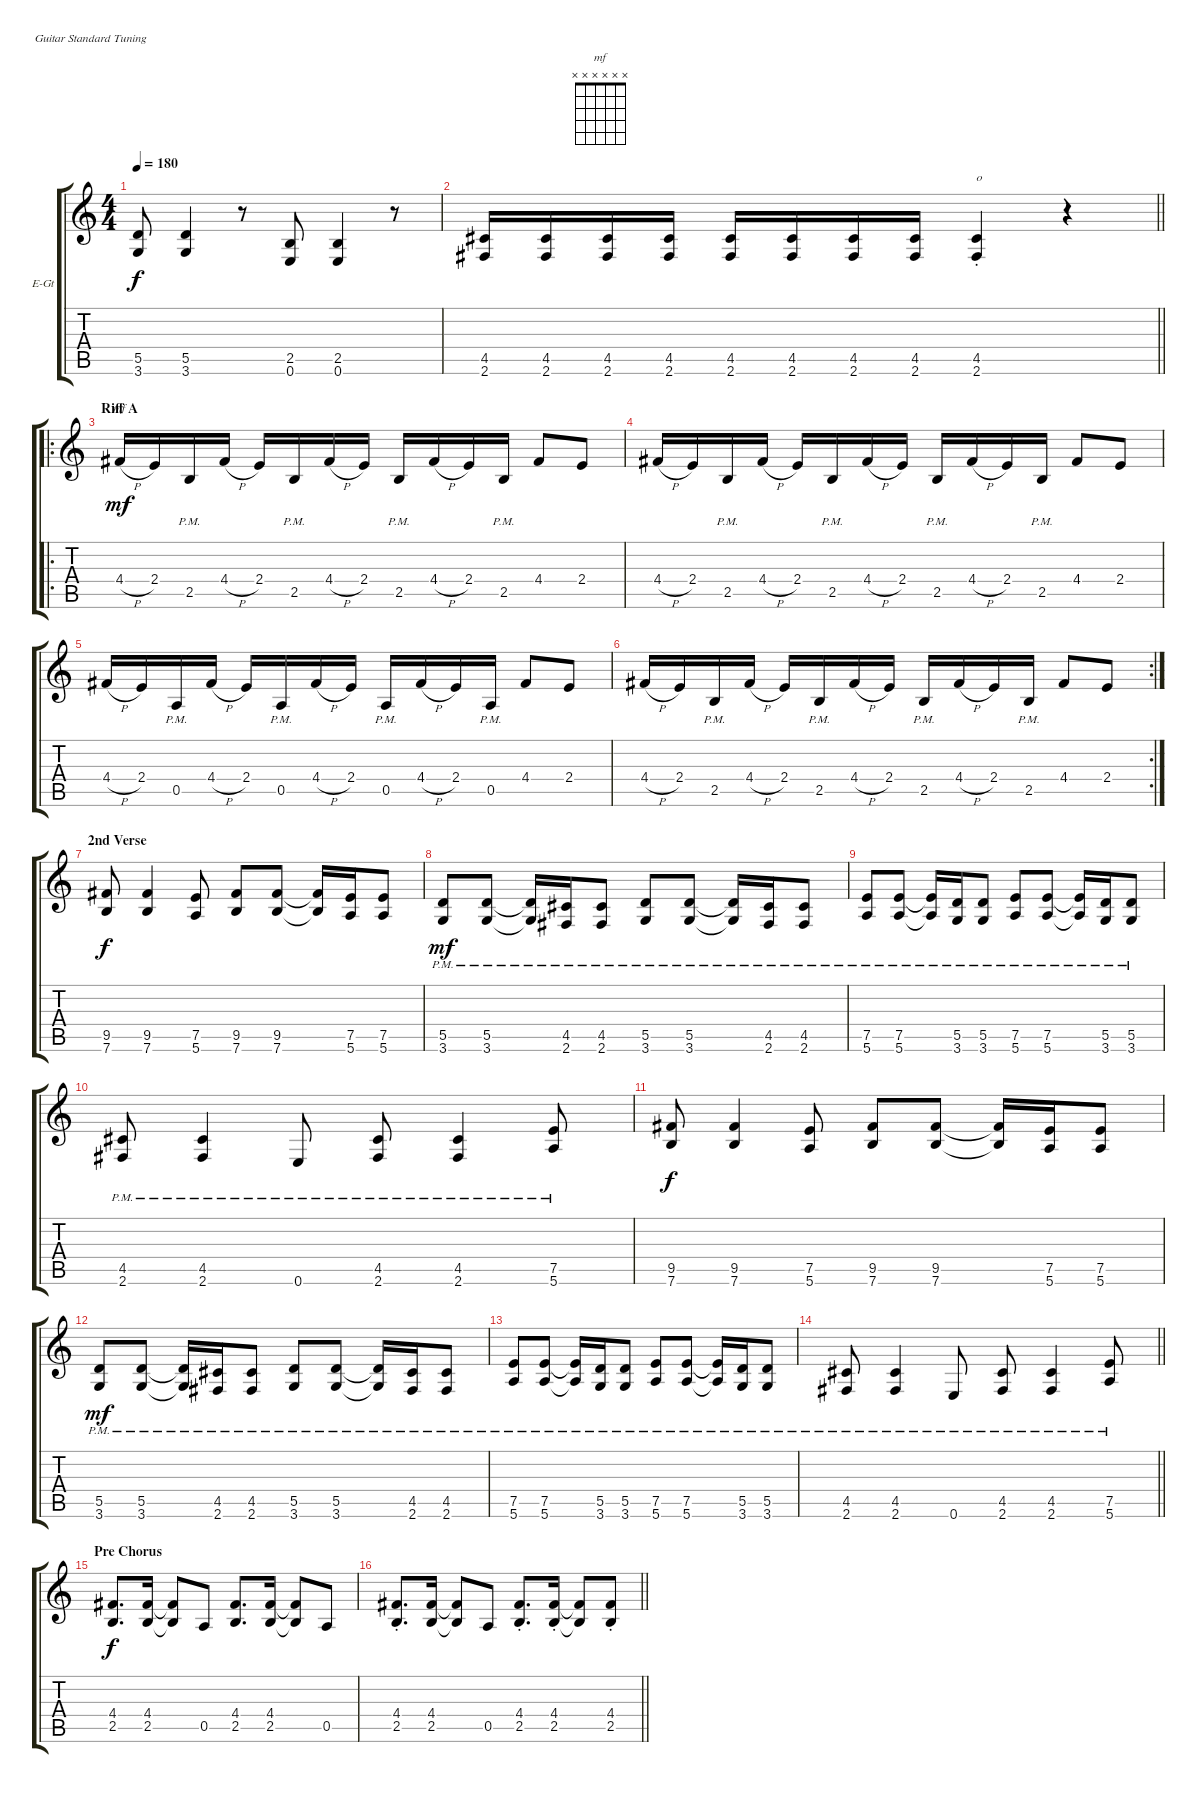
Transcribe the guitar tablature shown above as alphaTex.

\bracketExtendMode groupsimilarinstruments
\firstSystemTrackNameOrientation horizontal
\otherSystemsTrackNameOrientation horizontal
\track ("Gtr. I Rhytm" "E-Gt") {instrument overdrivenguitar}
\staff {score tabs}
\tuning (E4 B3 G3 D3 A2 E2)
\chord ("mf" x x x x x x)
\ts (4 4)
\tempo 180
\clef g2
\ks c
(5.5 3.6).8{dy f} (5.5 3.6).4 r.8 (2.5 0.6).8 (2.5 0.6).4 r.8 |
\barLineRight lightlight
(4.5 2.6).16 (4.5 2.6).16 (4.5 2.6).16 (4.5 2.6).16 (4.5 2.6).16 (4.5 2.6).16 (4.5 2.6).16 (4.5 2.6).16 (4.5{st} 2.6{st}).4{txt "o"} r.4 |
\ro
\section ("" "Riff A")
4.4{h}.16{ch "mf" dy mf} 2.4.16 2.5{pm}.16 4.4{h}.16 2.4.16 2.5{pm}.16 4.4{h}.16 2.4.16 2.5{pm}.16 4.4{h}.16 2.4.16 2.5{pm}.16 4.4.8 2.4.8 |
4.4{h}.16 2.4.16 2.5{pm}.16 4.4{h}.16 2.4.16 2.5{pm}.16 4.4{h}.16 2.4.16 2.5{pm}.16 4.4{h}.16 2.4.16 2.5{pm}.16 4.4.8 2.4.8 |
4.4{h}.16 2.4.16 0.5{pm}.16 4.4{h}.16 2.4.16 0.5{pm}.16 4.4{h}.16 2.4.16 0.5{pm}.16 4.4{h}.16 2.4.16 0.5{pm}.16 4.4.8 2.4.8 |
\rc 2
4.4{h}.16 2.4.16 2.5{pm}.16 4.4{h}.16 2.4.16 2.5{pm}.16 4.4{h}.16 2.4.16 2.5{pm}.16 4.4{h}.16 2.4.16 2.5{pm}.16 4.4.8 2.4.8 |
\section ("" "2nd Verse")
(9.5 7.6).8{dy f} (9.5 7.6).4 (7.5 5.6).8 (9.5 7.6).8 (9.5 7.6).8 (9.5{t} 7.6{t}).16 (7.5 5.6).16 (7.5 5.6).8 |
(5.5{pm} 3.6{pm}).8{dy mf} (5.5{pm} 3.6{pm}).8 (5.5{pm t} 3.6{pm t}).16 (4.5{pm} 2.6{pm}).16 (4.5{pm} 2.6{pm}).8 (5.5{pm} 3.6{pm}).8 (5.5{pm} 3.6{pm}).8 (5.5{pm t} 3.6{pm t}).16 (4.5{pm} 2.6{pm}).16 (4.5{pm} 2.6{pm}).8 |
(7.5{pm} 5.6{pm}).8 (7.5{pm} 5.6{pm}).8 (7.5{pm t} 5.6{pm t}).16 (5.5{pm} 3.6{pm}).16 (5.5{pm} 3.6{pm}).8 (7.5{pm} 5.6{pm}).8 (7.5{pm} 5.6{pm}).8 (7.5{pm t} 5.6{pm t}).16 (5.5{pm} 3.6{pm}).16 (5.5{pm} 3.6{pm}).8 |
(4.5{pm} 2.6{pm}).8 (4.5{pm} 2.6{pm}).4 0.6{pm}.8 (4.5{pm} 2.6{pm}).8 (4.5{pm} 2.6{pm}).4 (7.5{pm} 5.6{pm}).8 |
(9.5 7.6).8{dy f} (9.5 7.6).4 (7.5 5.6).8 (9.5 7.6).8 (9.5 7.6).8 (9.5{t} 7.6{t}).16 (7.5 5.6).16 (7.5 5.6).8 |
(5.5{pm} 3.6{pm}).8{dy mf} (5.5{pm} 3.6{pm}).8 (5.5{pm t} 3.6{pm t}).16 (4.5{pm} 2.6{pm}).16 (4.5{pm} 2.6{pm}).8 (5.5{pm} 3.6{pm}).8 (5.5{pm} 3.6{pm}).8 (5.5{pm t} 3.6{pm t}).16 (4.5{pm} 2.6{pm}).16 (4.5{pm} 2.6{pm}).8 |
(7.5{pm} 5.6{pm}).8 (7.5{pm} 5.6{pm}).8 (7.5{pm t} 5.6{pm t}).16 (5.5{pm} 3.6{pm}).16 (5.5{pm} 3.6{pm}).8 (7.5{pm} 5.6{pm}).8 (7.5{pm} 5.6{pm}).8 (7.5{pm t} 5.6{pm t}).16 (5.5{pm} 3.6{pm}).16 (5.5{pm} 3.6{pm}).8 |
\barLineRight lightlight
(4.5{pm} 2.6{pm}).8 (4.5{pm} 2.6{pm}).4 0.6{pm}.8 (4.5{pm} 2.6{pm}).8 (4.5{pm} 2.6{pm}).4 (7.5{pm} 5.6{pm}).8 |
\section ("" "Pre Chorus")
(4.4 2.5).8{d dy f} (4.4 2.5).16 (4.4{t} 2.5{t}).8 0.5.8 (4.4 2.5).8{d} (4.4 2.5).16 (4.4{t} 2.5{t}).8 0.5.8 |
\barLineRight lightlight
(4.4{st} 2.5{st}).8{d} (4.4 2.5).16 (4.4{t} 2.5{t}).8 0.5.8 (4.4{st} 2.5{st}).8{d} (4.4{st} 2.5{st}).16 (4.4{t} 2.5{t}).8 (4.4{st} 2.5{st}).8
